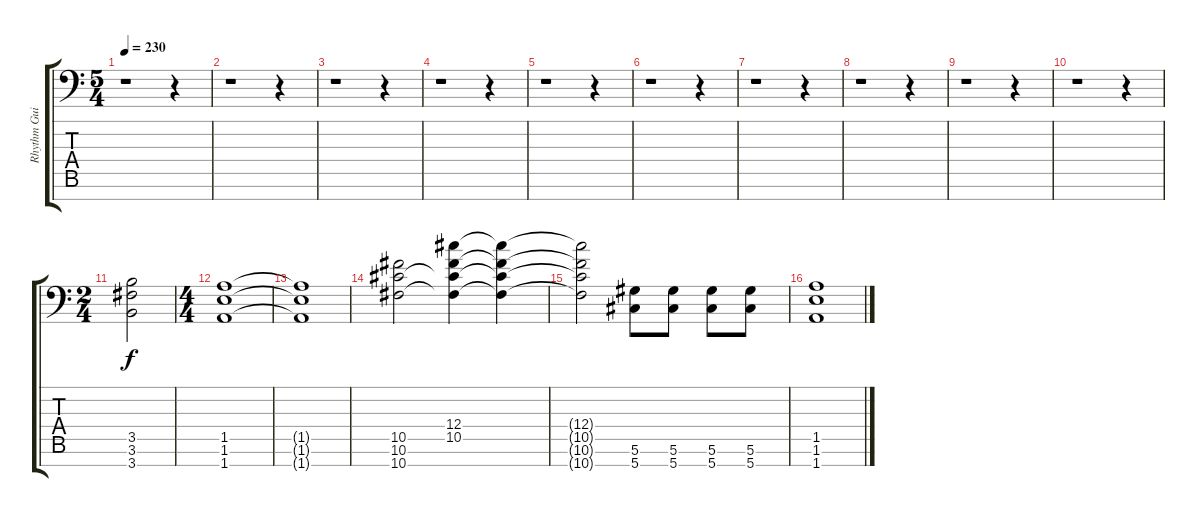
\track ("Rhythm Guitar 1" "Rhythm Gui") {instrument distortionguitar}
\staff {score tabs}
\tuning (Eb4 Bb3 F3 Db3 Ab2 Eb2 Ab1) {hide}
\ts (5 4)
\tempo 230
\clef f4
\ks c
r.1{dy f} r.4 |
r.1 r.4 |
r.1 r.4 |
r.1 r.4 |
r.1 r.4 |
r.1 r.4 |
r.1 r.4 |
r.1 r.4 |
r.1 r.4 |
r.1 r.4 |
\ts (2 4)
(3.5 3.6 3.7).2 |
\ts (4 4)
(1.5 1.6 1.7).1 |
(1.5{t} 1.6{t} 1.7{t}).1 |
(10.5 10.6 10.7).2 (12.4 10.5 10.6{t} 10.7{t}).4 (12.4{t} 10.5{t} 10.6{t} 10.7{t}).4 |
(12.4{t} 10.5{t} 10.6{t} 10.7{t}).2 (5.6 5.7).8 (5.6 5.7).8 (5.6 5.7).8 (5.6 5.7).8 |
(1.5 1.6 1.7).1
